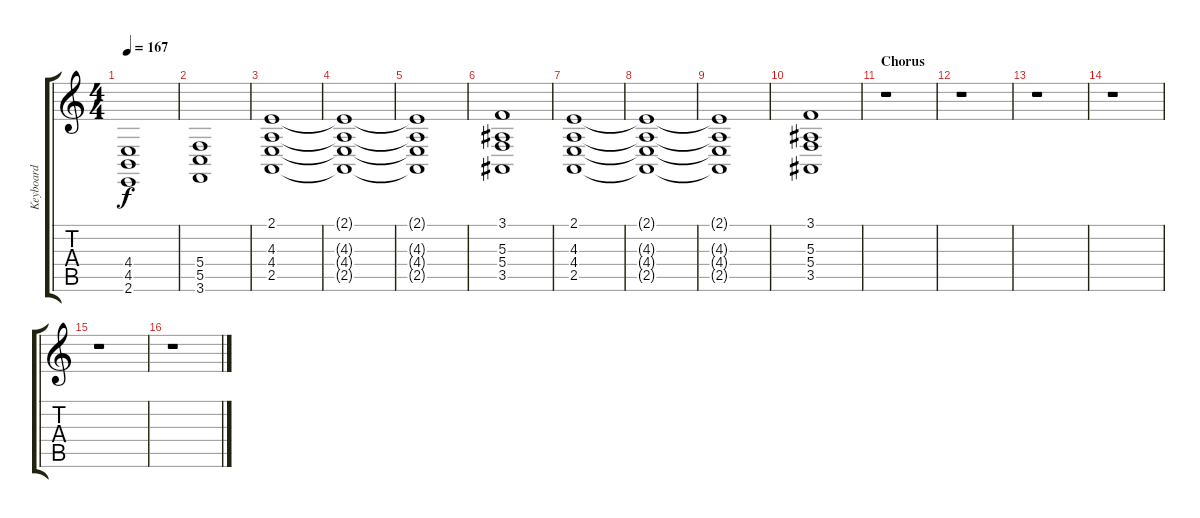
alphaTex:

\track ("Keyboard" "Keyboard") {instrument choiraahs}
\staff {score tabs}
\tuning (D4 A3 F3 C3 G2 D2) {hide}
\ts (4 4)
\tempo 167
\clef g2
\ks c
(4.4{t} 4.5{t} 2.6{t}).1{dy f} |
(5.4 5.5 3.6).1 |
(2.1 4.3 4.4 2.5).1 |
(2.1{t} 4.3{t} 4.4{t} 2.5{t}).1 |
(2.1{t} 4.3{t} 4.4{t} 2.5{t}).1 |
(3.1 5.3 5.4 3.5).1 |
(2.1 4.3 4.4 2.5).1 |
(2.1{t} 4.3{t} 4.4{t} 2.5{t}).1 |
(2.1{t} 4.3{t} 4.4{t} 2.5{t}).1 |
(3.1 5.3 5.4 3.5).1 |
\section ("" "Chorus")
r.1 |
r.1 |
r.1 |
r.1 |
r.1 |
r.1
